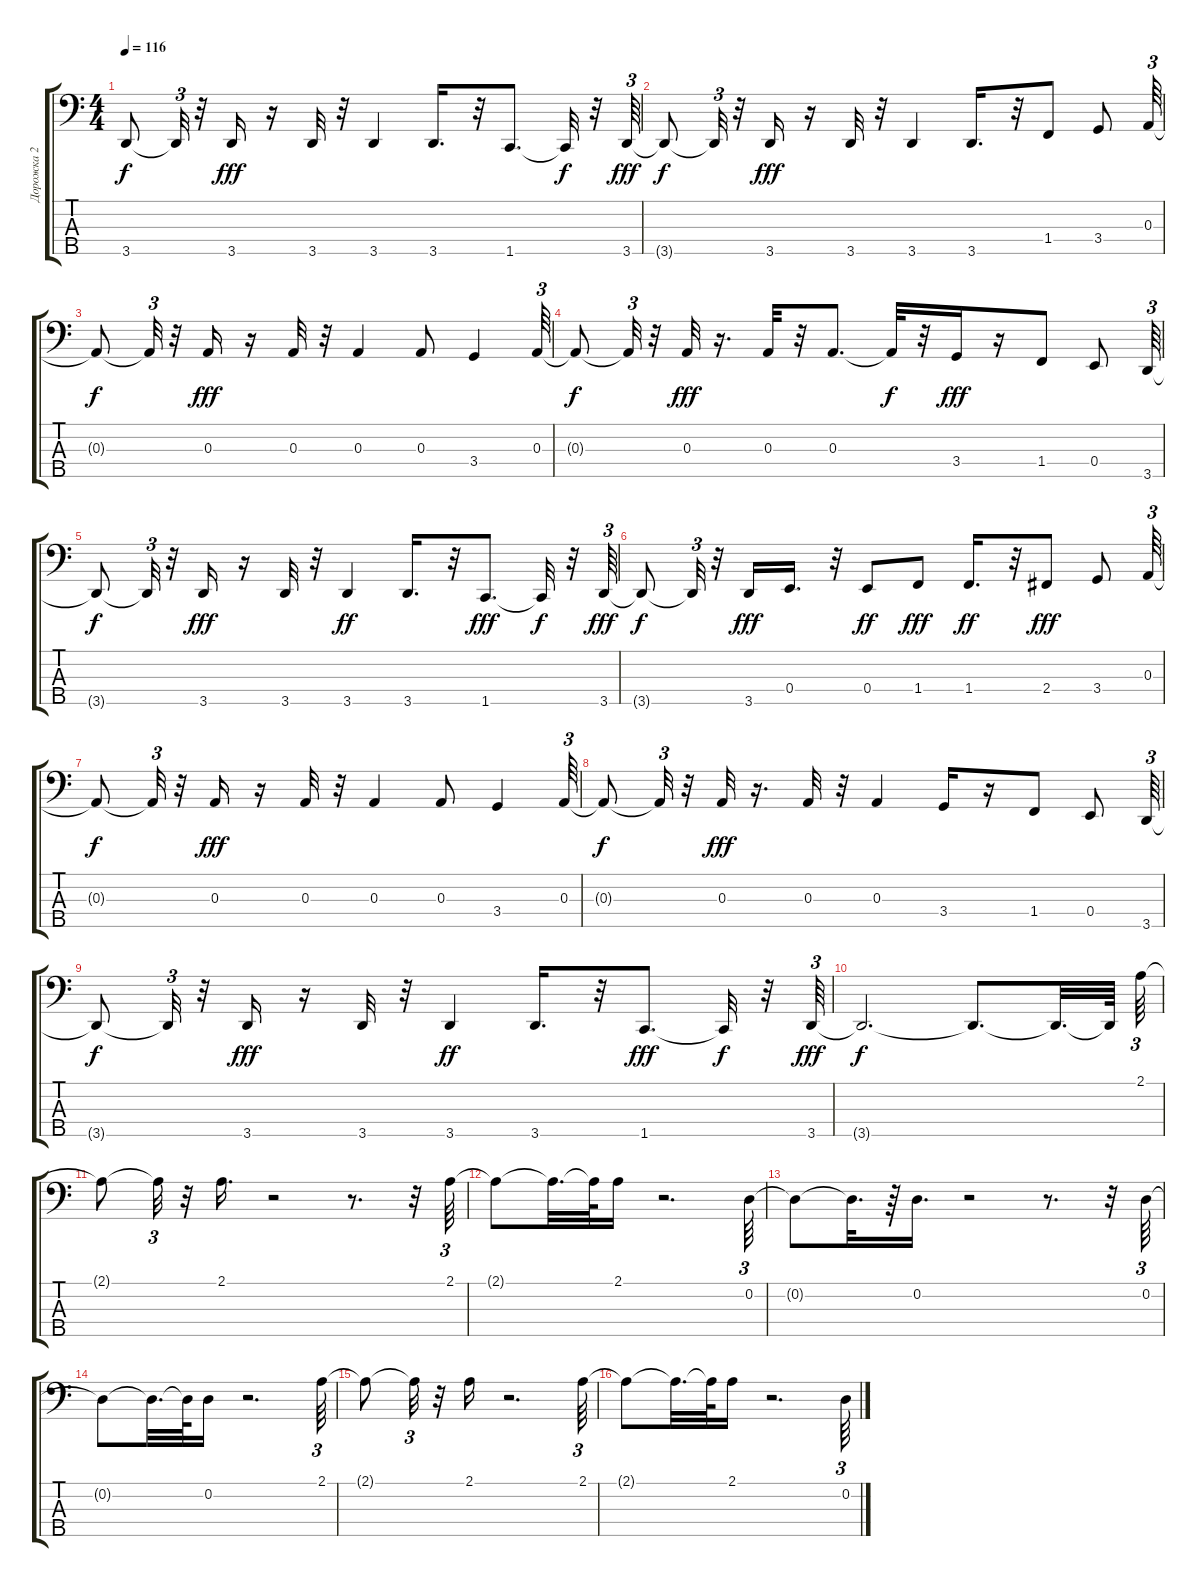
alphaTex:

\track ("Дорожка 2" "Дорожка 2") {instrument electricbassfinger}
\staff {score tabs}
\tuning (G2 D2 A1 E1 B0) {hide}
\ts (4 4)
\tempo 116
\clef f4
\ks c
3.5{t}.8{dy f} 3.5{t}.32{tu (3 2)} r.32 3.5.16{dy fff} r.16 3.5.32 r.32 3.5.4 3.5.16{d} r.32 1.5.8{d} 1.5{t}.32{dy f} r.32 3.5.64{tu (3 2) dy fff} |
3.5{t}.8{dy f} 3.5{t}.32{tu (3 2)} r.32 3.5.16{dy fff} r.16 3.5.32 r.32 3.5.4 3.5.16{d} r.32 1.4.8 3.4.8 0.3.64{tu (3 2)} |
0.3{t}.8{dy f} 0.3{t}.32{tu (3 2)} r.32 0.3.16{dy fff} r.16 0.3.32 r.32 0.3.4 0.3.8 3.4.4 0.3.64{tu (3 2)} |
0.3{t}.8{dy f} 0.3{t}.32{tu (3 2)} r.32 0.3.32{dy fff} r.16{d} 0.3.32 r.32 0.3.8{d} 0.3{t}.32{dy f} r.32 3.4.16{dy fff} r.16 1.4.8 0.4.8 3.5.64{tu (3 2)} |
3.5{t}.8{dy f} 3.5{t}.32{tu (3 2)} r.32 3.5.16{dy fff} r.16 3.5.32 r.32 3.5.4{dy ff} 3.5.16{d} r.32 1.5.8{d dy fff} 1.5{t}.32{dy f} r.32 3.5.64{tu (3 2) dy fff} |
3.5{t}.8{dy f} 3.5{t}.32{tu (3 2)} r.32 3.5.16{dy fff} 0.4.16{d} r.32 0.4.8{dy ff} 1.4.8{dy fff} 1.4.16{d dy ff} r.32 2.4.8{dy fff} 3.4.8 0.3.64{tu (3 2)} |
0.3{t}.8{dy f} 0.3{t}.32{tu (3 2)} r.32 0.3.16{dy fff} r.16 0.3.32 r.32 0.3.4 0.3.8 3.4.4 0.3.64{tu (3 2)} |
0.3{t}.8{dy f} 0.3{t}.32{tu (3 2)} r.32 0.3.32{dy fff} r.16{d} 0.3.32 r.32 0.3.4 3.4.16 r.16 1.4.8 0.4.8 3.5.64{tu (3 2)} |
3.5{t}.8{dy f} 3.5{t}.32{tu (3 2)} r.32 3.5.16{dy fff} r.16 3.5.32 r.32 3.5.4{dy ff} 3.5.16{d} r.32 1.5.8{d dy fff} 1.5{t}.32{dy f} r.32 3.5.64{tu (3 2) dy fff} |
3.5{t}.2{d dy f} 3.5{t}.8{d} 3.5{t}.32{d} 3.5{t}.64 2.1.64{tu (3 2)} |
2.1{t}.8 2.1{t}.32{tu (3 2)} r.32 2.1.16{d} r.2 r.8{d} r.32 2.1.64{tu (3 2)} |
2.1{t}.8 2.1{t}.32{d} 2.1{t}.64 2.1.16 r.2{d} 0.2.64{tu (3 2)} |
0.2{t}.8 0.2{t}.32{d} r.64 0.2.16{d} r.2 r.8{d} r.32 0.2.64{tu (3 2)} |
0.2{t}.8 0.2{t}.32{d} 0.2{t}.64 0.2.16 r.2{d} 2.1.64{tu (3 2)} |
2.1{t}.8 2.1{t}.32{tu (3 2)} r.32 2.1.16 r.2{d} 2.1.64{tu (3 2)} |
2.1{t}.8 2.1{t}.32{d} 2.1{t}.64 2.1.16 r.2{d} 0.2.64{tu (3 2)}
